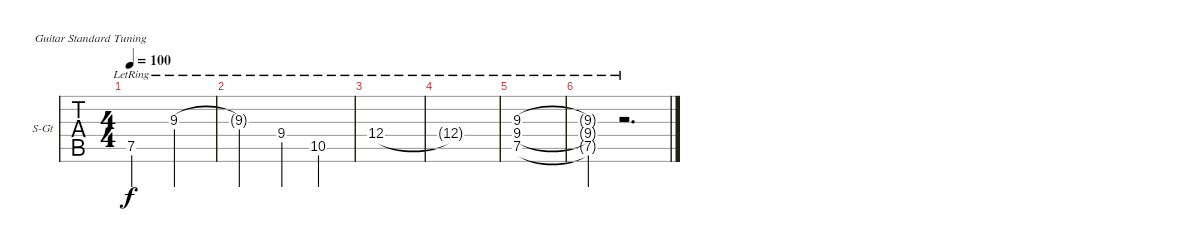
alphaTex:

\bracketExtendMode groupsimilarinstruments
\firstSystemTrackNameOrientation horizontal
\otherSystemsTrackNameOrientation horizontal
\track ("Solo" "S-Gt") {instrument acousticguitarsteel}
\staff {tabs}
\tuning (E4 B3 G3 D3 A2 E2)
\ts (4 4)
\tempo 100
\clef g2
\ks c
7.5{lr}.2{dy f} 9.3{lr}.2 |
9.3{lr t}.2 9.4{lr}.4 10.5{lr}.4 |
12.4{lr}.1 |
12.4{lr t}.1 |
(9.3{lr} 9.4{lr} 7.5{lr}).1 |
(9.3{lr t} 9.4{lr t} 7.5{lr t}).4 r.2{d}
